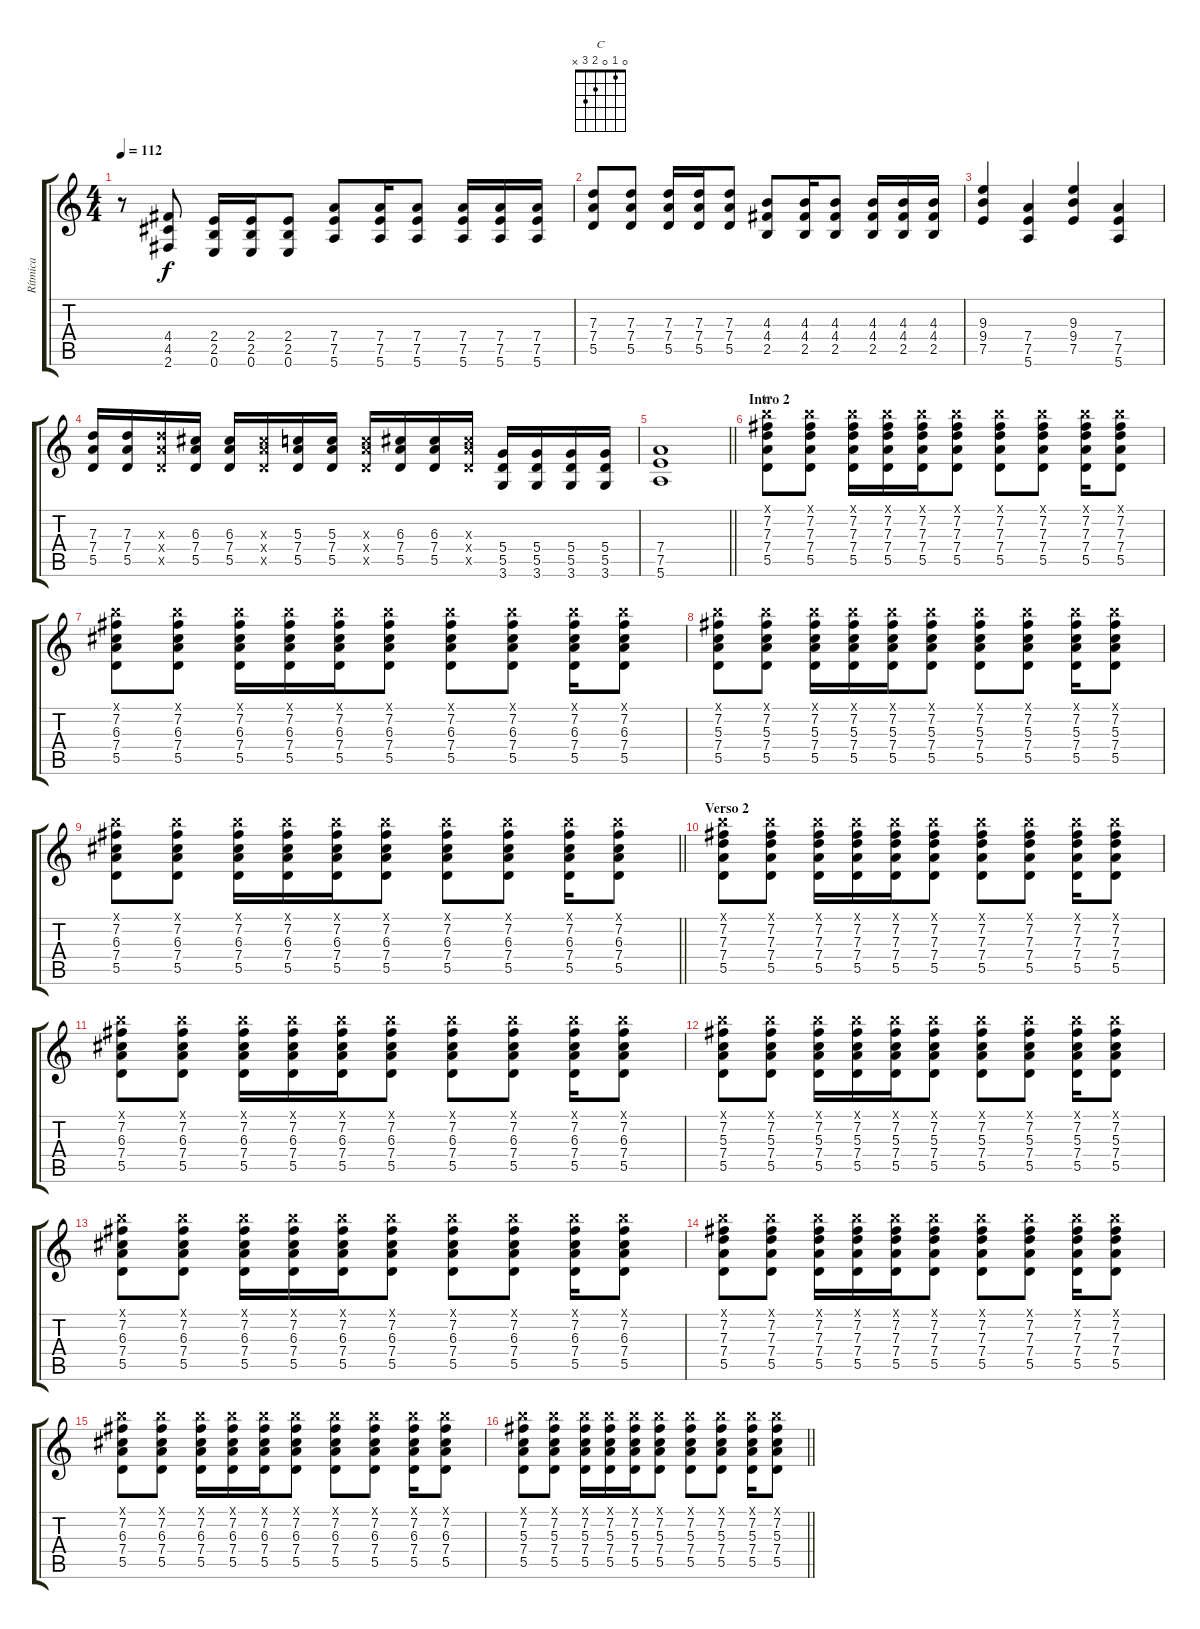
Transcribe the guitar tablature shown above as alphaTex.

\track ("Rítmica" "Rítmica") {instrument distortionguitar}
\staff {score tabs}
\tuning (E4 B3 G3 D3 A2 E2) {hide}
\chord ("C" 0 1 0 2 3 x)
\ts (4 4)
\tempo 112
\clef g2
\ks c
r.8{dy f} (4.4 4.5 2.6).8 (2.4 2.5 0.6).16 (2.4 2.5 0.6).16 (2.4 2.5 0.6).8 (7.4 7.5 5.6).8 (7.4 7.5 5.6).16 (7.4 7.5 5.6).8 (7.4 7.5 5.6).16 (7.4 7.5 5.6).16 (7.4 7.5 5.6).16 |
(7.3 7.4 5.5).8 (7.3 7.4 5.5).8 (7.3 7.4 5.5).16 (7.3 7.4 5.5).16 (7.3 7.4 5.5).8 (4.3 4.4 2.5).8 (4.3 4.4 2.5).16 (4.3 4.4 2.5).8 (4.3 4.4 2.5).16 (4.3 4.4 2.5).16 (4.3 4.4 2.5).16 |
(9.3 9.4 7.5).4 (7.4 7.5 5.6).4 (9.3 9.4 7.5).4 (7.4 7.5 5.6).4 |
(7.3 7.4 5.5).16 (7.3 7.4 5.5).16 (7.3{x} 7.4{x} 5.5{x}).16 (6.3 7.4 5.5).16 (6.3 7.4 5.5).16 (6.3{x} 7.4{x} 5.5{x}).16 (5.3 7.4 5.5).16 (5.3 7.4 5.5).16 (5.3{x} 7.4{x} 5.5{x}).16 (6.3 7.4 5.5).16 (6.3 7.4 5.5).16 (6.3{x} 7.4{x} 5.5{x}).16 (5.4 5.5 3.6).16 (5.4 5.5 3.6).16 (5.4 5.5 3.6).16 (5.4 5.5 3.6).16 |
\barLineRight lightlight
(7.4 7.5 5.6).1 |
\section ("" "Intro 2")
(7.1{x} 7.2 7.3 7.4 5.5).8{ch "C" instrument electricguitarclean} (7.1{x} 7.2 7.3 7.4 5.5).8 (7.1{x} 7.2 7.3 7.4 5.5).16 (7.1{x} 7.2 7.3 7.4 5.5).16 (7.1{x} 7.2 7.3 7.4 5.5).16 (7.1{x} 7.2 7.3 7.4 5.5).8 (7.1{x} 7.2 7.3 7.4 5.5).8 (7.1{x} 7.2 7.3 7.4 5.5).8 (7.1{x} 7.2 7.3 7.4 5.5).16 (7.1{x} 7.2 7.3 7.4 5.5).8 |
(7.1{x} 7.2 6.3 7.4 5.5).8 (7.1{x} 7.2 6.3 7.4 5.5).8 (7.1{x} 7.2 6.3 7.4 5.5).16 (7.1{x} 7.2 6.3 7.4 5.5).16 (7.1{x} 7.2 6.3 7.4 5.5).16 (7.1{x} 7.2 6.3 7.4 5.5).8 (7.1{x} 7.2 6.3 7.4 5.5).8 (7.1{x} 7.2 6.3 7.4 5.5).8 (7.1{x} 7.2 6.3 7.4 5.5).16 (7.1{x} 7.2 6.3 7.4 5.5).8 |
(7.1{x} 7.2 5.3 7.4 5.5).8 (7.1{x} 7.2 5.3 7.4 5.5).8 (7.1{x} 7.2 5.3 7.4 5.5).16 (7.1{x} 7.2 5.3 7.4 5.5).16 (7.1{x} 7.2 5.3 7.4 5.5).16 (7.1{x} 7.2 5.3 7.4 5.5).8 (7.1{x} 7.2 5.3 7.4 5.5).8 (7.1{x} 7.2 5.3 7.4 5.5).8 (7.1{x} 7.2 5.3 7.4 5.5).16 (7.1{x} 7.2 5.3 7.4 5.5).8 |
\barLineRight lightlight
(7.1{x} 7.2 6.3 7.4 5.5).8 (7.1{x} 7.2 6.3 7.4 5.5).8 (7.1{x} 7.2 6.3 7.4 5.5).16 (7.1{x} 7.2 6.3 7.4 5.5).16 (7.1{x} 7.2 6.3 7.4 5.5).16 (7.1{x} 7.2 6.3 7.4 5.5).8 (7.1{x} 7.2 6.3 7.4 5.5).8 (7.1{x} 7.2 6.3 7.4 5.5).8 (7.1{x} 7.2 6.3 7.4 5.5).16 (7.1{x} 7.2 6.3 7.4 5.5).8 |
\section ("" "Verso 2")
(7.1{x} 7.2 7.3 7.4 5.5).8 (7.1{x} 7.2 7.3 7.4 5.5).8 (7.1{x} 7.2 7.3 7.4 5.5).16 (7.1{x} 7.2 7.3 7.4 5.5).16 (7.1{x} 7.2 7.3 7.4 5.5).16 (7.1{x} 7.2 7.3 7.4 5.5).8 (7.1{x} 7.2 7.3 7.4 5.5).8 (7.1{x} 7.2 7.3 7.4 5.5).8 (7.1{x} 7.2 7.3 7.4 5.5).16 (7.1{x} 7.2 7.3 7.4 5.5).8 |
(7.1{x} 7.2 6.3 7.4 5.5).8 (7.1{x} 7.2 6.3 7.4 5.5).8 (7.1{x} 7.2 6.3 7.4 5.5).16 (7.1{x} 7.2 6.3 7.4 5.5).16 (7.1{x} 7.2 6.3 7.4 5.5).16 (7.1{x} 7.2 6.3 7.4 5.5).8 (7.1{x} 7.2 6.3 7.4 5.5).8 (7.1{x} 7.2 6.3 7.4 5.5).8 (7.1{x} 7.2 6.3 7.4 5.5).16 (7.1{x} 7.2 6.3 7.4 5.5).8 |
(7.1{x} 7.2 5.3 7.4 5.5).8 (7.1{x} 7.2 5.3 7.4 5.5).8 (7.1{x} 7.2 5.3 7.4 5.5).16 (7.1{x} 7.2 5.3 7.4 5.5).16 (7.1{x} 7.2 5.3 7.4 5.5).16 (7.1{x} 7.2 5.3 7.4 5.5).8 (7.1{x} 7.2 5.3 7.4 5.5).8 (7.1{x} 7.2 5.3 7.4 5.5).8 (7.1{x} 7.2 5.3 7.4 5.5).16 (7.1{x} 7.2 5.3 7.4 5.5).8 |
(7.1{x} 7.2 6.3 7.4 5.5).8 (7.1{x} 7.2 6.3 7.4 5.5).8 (7.1{x} 7.2 6.3 7.4 5.5).16 (7.1{x} 7.2 6.3 7.4 5.5).16 (7.1{x} 7.2 6.3 7.4 5.5).16 (7.1{x} 7.2 6.3 7.4 5.5).8 (7.1{x} 7.2 6.3 7.4 5.5).8 (7.1{x} 7.2 6.3 7.4 5.5).8 (7.1{x} 7.2 6.3 7.4 5.5).16 (7.1{x} 7.2 6.3 7.4 5.5).8 |
(7.1{x} 7.2 7.3 7.4 5.5).8 (7.1{x} 7.2 7.3 7.4 5.5).8 (7.1{x} 7.2 7.3 7.4 5.5).16 (7.1{x} 7.2 7.3 7.4 5.5).16 (7.1{x} 7.2 7.3 7.4 5.5).16 (7.1{x} 7.2 7.3 7.4 5.5).8 (7.1{x} 7.2 7.3 7.4 5.5).8 (7.1{x} 7.2 7.3 7.4 5.5).8 (7.1{x} 7.2 7.3 7.4 5.5).16 (7.1{x} 7.2 7.3 7.4 5.5).8 |
(7.1{x} 7.2 6.3 7.4 5.5).8 (7.1{x} 7.2 6.3 7.4 5.5).8 (7.1{x} 7.2 6.3 7.4 5.5).16 (7.1{x} 7.2 6.3 7.4 5.5).16 (7.1{x} 7.2 6.3 7.4 5.5).16 (7.1{x} 7.2 6.3 7.4 5.5).8 (7.1{x} 7.2 6.3 7.4 5.5).8 (7.1{x} 7.2 6.3 7.4 5.5).8 (7.1{x} 7.2 6.3 7.4 5.5).16 (7.1{x} 7.2 6.3 7.4 5.5).8 |
\barLineRight lightlight
(7.1{x} 7.2 5.3 7.4 5.5).8 (7.1{x} 7.2 5.3 7.4 5.5).8 (7.1{x} 7.2 5.3 7.4 5.5).16 (7.1{x} 7.2 5.3 7.4 5.5).16 (7.1{x} 7.2 5.3 7.4 5.5).16 (7.1{x} 7.2 5.3 7.4 5.5).8 (7.1{x} 7.2 5.3 7.4 5.5).8 (7.1{x} 7.2 5.3 7.4 5.5).8 (7.1{x} 7.2 5.3 7.4 5.5).16 (7.1{x} 7.2 5.3 7.4 5.5).8
